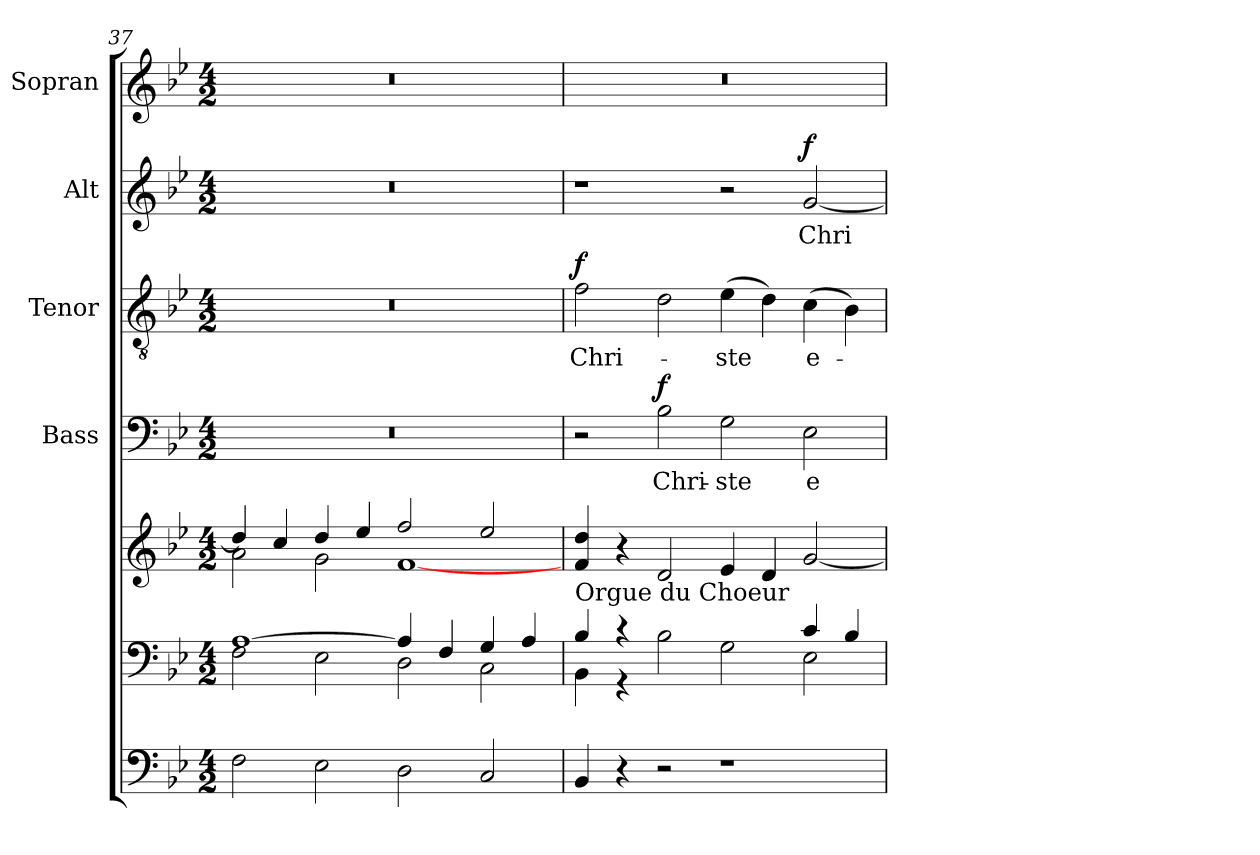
**kern	**kern	**kern	**kern	**text	**dynam	**kern	**text	**dynam	**kern	**text	**dynam	**kern
*part6	*part5	*part5	*part4	*part4	*part4	*part3	*part3	*part3	*part2	*part2	*part2	*part1
*staff7	*staff6	*staff5	*staff4	*staff4	*staff4	*staff3	*staff3	*staff3	*staff2	*staff2	*staff2	*staff1
*	*	*	*I"Bass	*	*	*I"Tenor	*	*	*I"Alt	*	*	*I"Sopran
*	*	*	*I'B.	*	*	*I'T.	*	*	*I'A.	*	*	*I'S.
*clefF4	*clefF4	*clefG2	*clefF4	*	*	*clefGv2	*	*	*clefG2	*	*	*clefG2
*k[b-e-]	*k[b-e-]	*k[b-e-]	*k[b-e-]	*	*	*k[b-e-]	*	*	*k[b-e-]	*	*	*k[b-e-]
*B-:	*B-:	*B-:	*B-:	*	*	*B-:	*	*	*B-:	*	*	*B-:
*M4/2	*M4/2	*M4/2	*M4/2	*	*	*M4/2	*	*	*M4/2	*	*	*M4/2
=37	=37	=37	=37	=37	=37	=37	=37	=37	=37	=37	=37	=37
*	*^	*^	*	*	*	*	*	*	*	*	*	*
2F\	[>1A	2F\	4dd/]	2a\	0r	.	.	0r	.	.	0r	.	.	0r
.	.	.	4cc/	.	.	.	.	.	.	.	.	.	.	.
2E-\	.	2E-\	4dd/	2g\	.	.	.	.	.	.	.	.	.	.
.	.	.	4ee-/	.	.	.	.	.	.	.	.	.	.	.
2D\	4A/]	2D\	2ff/	[<1f	.	.	.	.	.	.	.	.	.	.
.	4F/	.	.	.	.	.	.	.	.	.	.	.	.	.
2C/	4G/	2C\	2ee-/	.	.	.	.	.	.	.	.	.	.	.
.	4A/	.	.	.	.	.	.	.	.	.	.	.	.	.
*	*	*	*v	*v	*	*	*	*	*	*	*	*	*	*
!!LO:PB:g=z
=38	=38	=38	=38	=38	=38	=38	=38	=38	=38	=38	=38	=38	=38
!	!	!	!LO:TX:b:t=Orgue du Choeur	!	!	!	!	!	!	!	!	!	!
!	!	!	!	!	!	!	!	!LO:LY:b	!LO:DY:a	!	!	!	!
4BB-/	4B-/	4BB-\	4f/ 4dd/	2r	.	.	2f\	Chri-	f	1r	.	.	0r
4r	4r	4r	4r	.	.	.	.	.	.	.	.	.	.
!	!	!	!	!	!LO:LY:b	!LO:DY:a	!	!	!	!	!	!	!
2r	1ryy	2B-\	2d/	2B-\	Chri-	f	2d\	.	.	.	.	.	.
!	!	!	!	!	!LO:LY:b	!	!	!LO:LY:b	!	!	!	!	!
1r	.	2G\	4e-/	2G\	-ste	.	(>4e-\	-ste	.	2r	.	.	.
.	.	.	4d/	.	.	.	4d\)	.	.	.	.	.	.
!	!	!	!	!	!LO:LY:b	!	!	!LO:LY:b	!	!	!LO:LY:b	!LO:DY:a	!
.	4c/	2E-\	[2g/	2E-\	e-	.	(>4c\	e-	.	[2g/	Chri-	f	.
.	4B-/	.	.	.	.	.	4B-\)	.	.	.	.	.	.
*	*v	*v	*	*	*	*	*	*	*	*	*	*	*
=	=	=	=	=	=	=	=	=	=	=	=	=
*-	*-	*-	*-	*-	*-	*-	*-	*-	*-	*-	*-	*-
